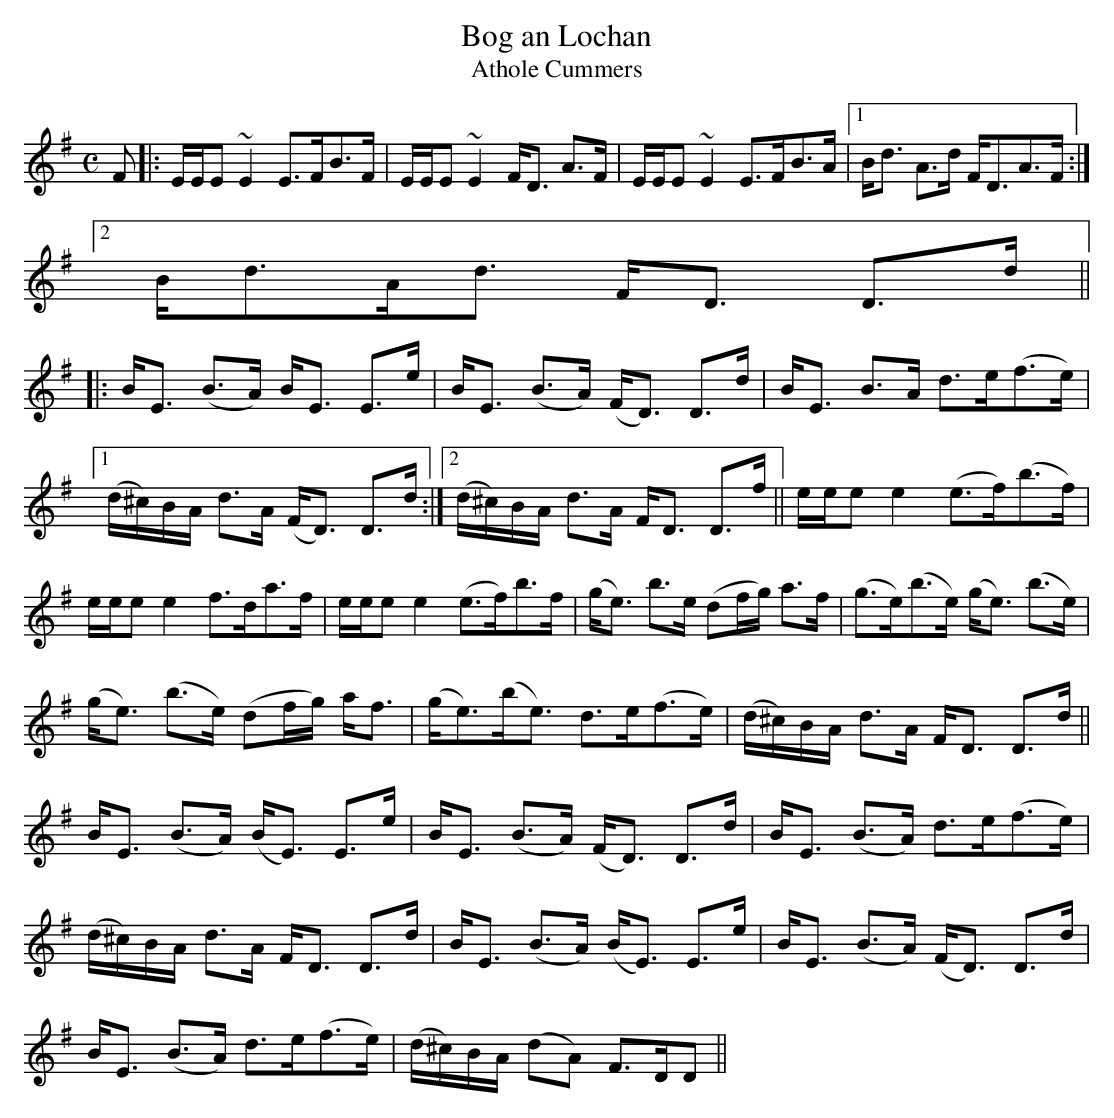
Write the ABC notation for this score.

X:1
T:Bog an Lochan
T:Athole Cummers
M:C
L:1/8
K:E Minor
F|:E/E/E ~E2 E>FB>F|E/E/E ~E2 F<D A>F|E/E/E ~E2 E>FB>A|1 B<d A>d F<DA>F:|2
B<dA<d F<D D>d||
|:B<E (B>A) B<E E>e|B<E (B>A) (F<D) D>d|B<E B>A d>e(f>e)|1
(d/^c/)B/A/ d>A (F<D) D>d:|2 (d/^c/)B/A/ d>A F<D D>f||e/e/e e2 (e>f)(b>f)|
e/e/e e2 f>da>f|e/e/e e2 (e>f)b>f|(g<e) b>e (df/g/) a>f|(g>e)(b>e) (g<e) (b>e)|
(g<e) (b>e) (df/g/) a<f|(g<e)(b<e) d>e(f>e)|(d/^c/)B/A/ d>A F<D D>d||
B<E (B>A) (B<E) E>e|B<E (B>A) (F<D) D>d|B<E (B>A) d>e(f>e)|
(d/^c/)B/A/ d>A F<D D>d|B<E (B>A) (B<E) E>e|B<E (B>A) (F<D) D>d|
B<E (B>A) d>e(f>e)|(d/^c/)B/A/ (dA) F>DD||
